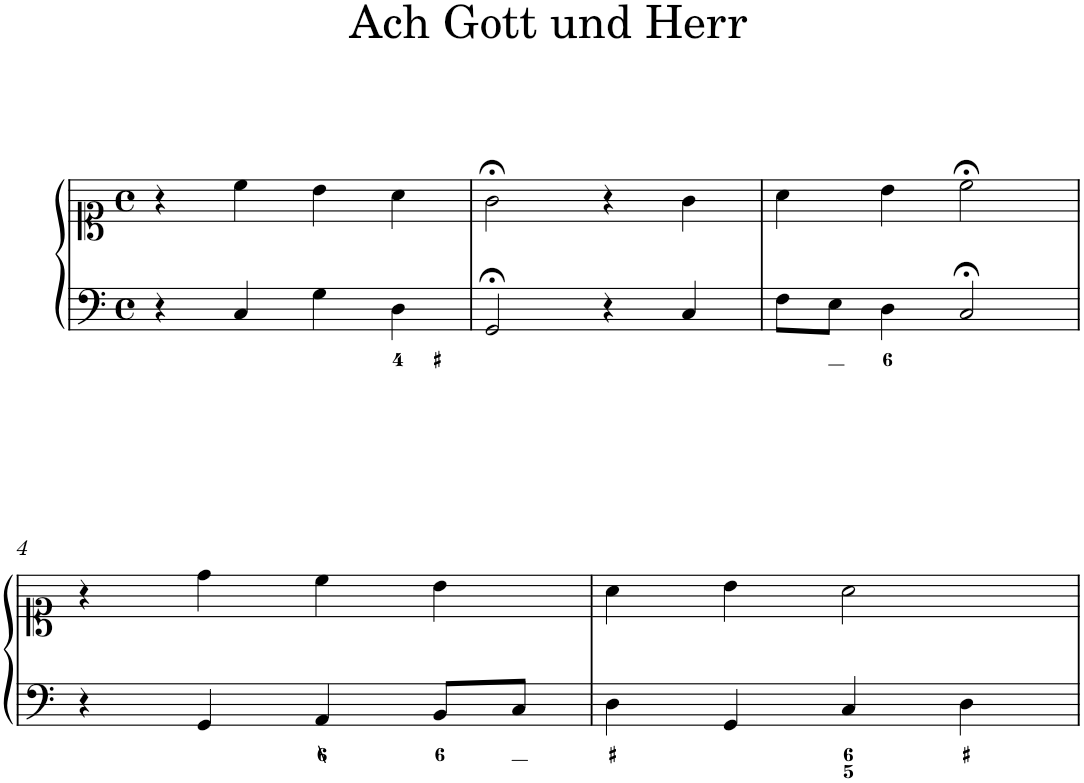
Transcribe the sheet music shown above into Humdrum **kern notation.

**kern	**kern
*part1	*part1
*staff2	*staff1
*I"Piano	*
*I'Pno.	*
*clefF4	*clefC1
*k[]	*k[]
*M4/4	*M4/4
*met(c)	*met(c)
=1	=1
4r	4r
4C/	4cc\
4G\	4b\
4D\	4a\
=2	=2
2GG;</	2g;<\
4r	4r
4C/	4g\
=3	=3
8F\L	4a\
8E\J	.
4D\	4b\
2C;</	2cc;<\
!!LO:LB:g=z
=4	=4
4r	4r
4GG/	4dd\
4AA/	4cc\
8BB/L	4b\
8C/J	.
=5	=5
4D\	4a\
4GG/	4b\
4C/	2a\
4D\	.
=	=
*-	*-
